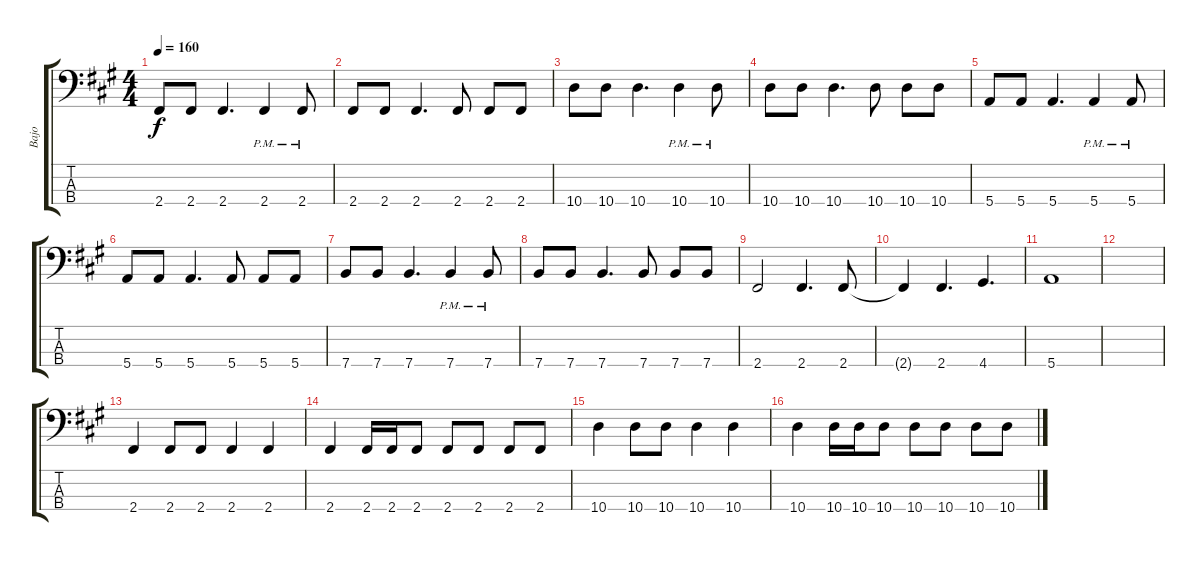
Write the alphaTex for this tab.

\track ("Bajo" "Bajo") {instrument electricbassfinger}
\staff {score tabs}
\tuning (G2 D2 A1 E1) {hide}
\ts (4 4)
\tempo 160
\clef f4
\ks a
2.4.8{dy f} 2.4.8 2.4.4{d} 2.4{pm}.4 2.4{pm}.8 |
2.4.8 2.4.8 2.4.4{d} 2.4.8 2.4.8 2.4.8 |
10.4.8 10.4.8 10.4.4{d} 10.4{pm}.4 10.4{pm}.8 |
10.4.8 10.4.8 10.4.4{d} 10.4.8 10.4.8 10.4.8 |
5.4.8 5.4.8 5.4.4{d} 5.4{pm}.4 5.4{pm}.8 |
5.4.8 5.4.8 5.4.4{d} 5.4.8 5.4.8 5.4.8 |
7.4.8 7.4.8 7.4.4{d} 7.4{pm}.4 7.4{pm}.8 |
7.4.8 7.4.8 7.4.4{d} 7.4.8 7.4.8 7.4.8 |
2.4.2 2.4.4{d} 2.4.8 |
2.4{t}.4 2.4.4{d} 4.4.4{d} |
5.4.1 |
|
2.4.4 2.4.8 2.4.8 2.4.4 2.4.4 |
2.4.4 2.4.16 2.4.16 2.4.8 2.4.8 2.4.8 2.4.8 2.4.8 |
10.4.4 10.4.8 10.4.8 10.4.4 10.4.4 |
10.4.4 10.4.16 10.4.16 10.4.8 10.4.8 10.4.8 10.4.8 10.4.8
